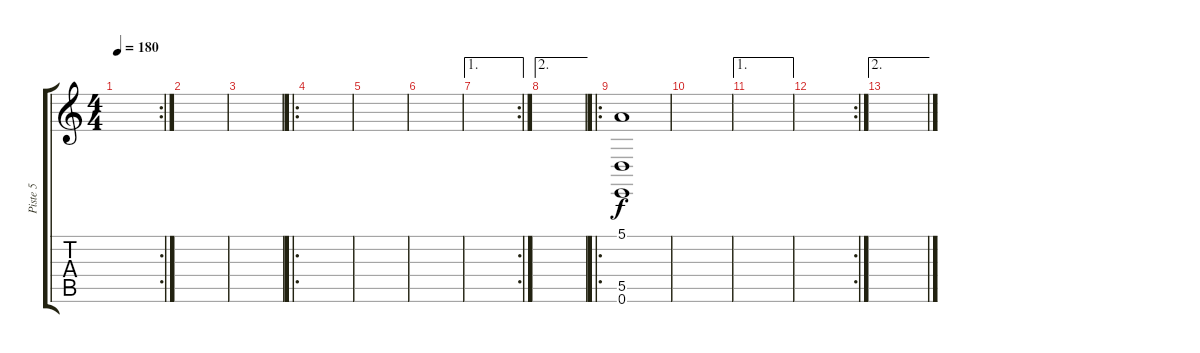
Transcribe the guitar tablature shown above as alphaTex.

\track ("Piste 5" "Piste 5") {instrument seashore}
\staff {score tabs}
\tuning (E4 B3 G3 D3 A2 E2) {hide}
\rc 2
\ts (4 4)
\tempo 180
\clef g2
\ks c
|
|
|
\ro
|
|
|
\ae 1
\rc 2
|
\ae 2
|
\ro
(5.1 5.5 0.6).1 |
|
\ae 1
|
\rc 2
|
\ae 2
